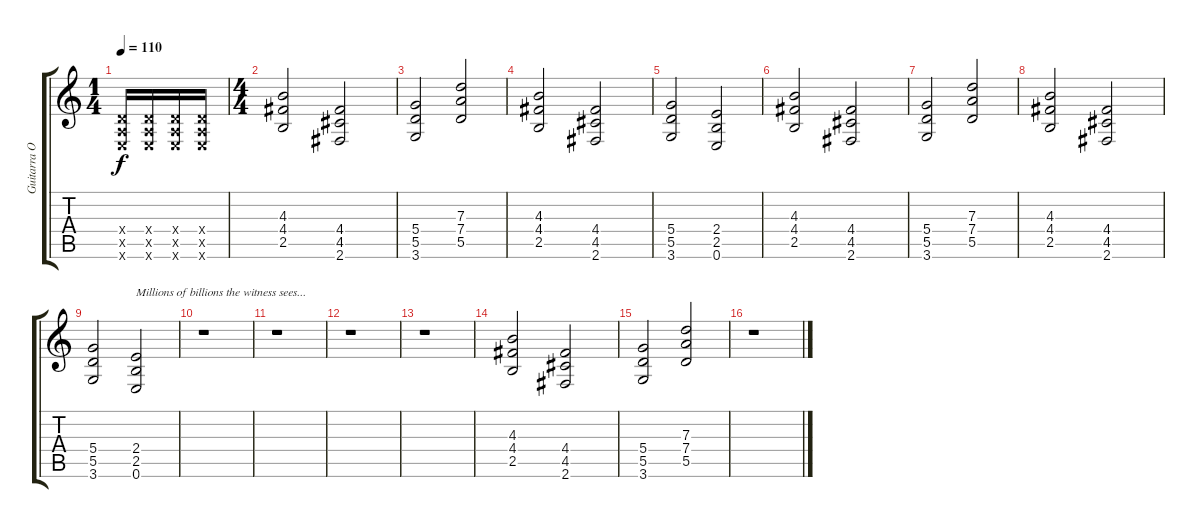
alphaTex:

\track ("Guitarra Overdriven" "Guitarra O") {instrument overdrivenguitar}
\staff {score tabs}
\tuning (E4 B3 G3 D3 A2 E2) {hide}
\ts (1 4)
\tempo 110
\clef g2
\ks c
(0.4{x} 0.5{x} 0.6{x}).16{dy f instrument overdrivenguitar} (0.4{x} 0.5{x} 0.6{x}).16 (0.4{x} 0.5{x} 0.6{x}).16 (0.4{x} 0.5{x} 0.6{x}).16 |
\ts (4 4)
(4.3 4.4 2.5).2 (4.4 4.5 2.6).2 |
(5.4 5.5 3.6).2 (7.3 7.4 5.5).2 |
(4.3 4.4 2.5).2 (4.4 4.5 2.6).2 |
(5.4 5.5 3.6).2 (2.4 2.5 0.6).2 |
(4.3 4.4 2.5).2 (4.4 4.5 2.6).2 |
(5.4 5.5 3.6).2 (7.3 7.4 5.5).2 |
(4.3 4.4 2.5).2 (4.4 4.5 2.6).2 |
(5.4 5.5 3.6).2 (2.4 2.5 0.6).2{txt "Millions of billions the witness sees..."} |
r.1 |
r.1 |
r.1 |
r.1 |
(4.3 4.4 2.5).2 (4.4 4.5 2.6).2 |
(5.4 5.5 3.6).2 (7.3 7.4 5.5).2 |
r.1
